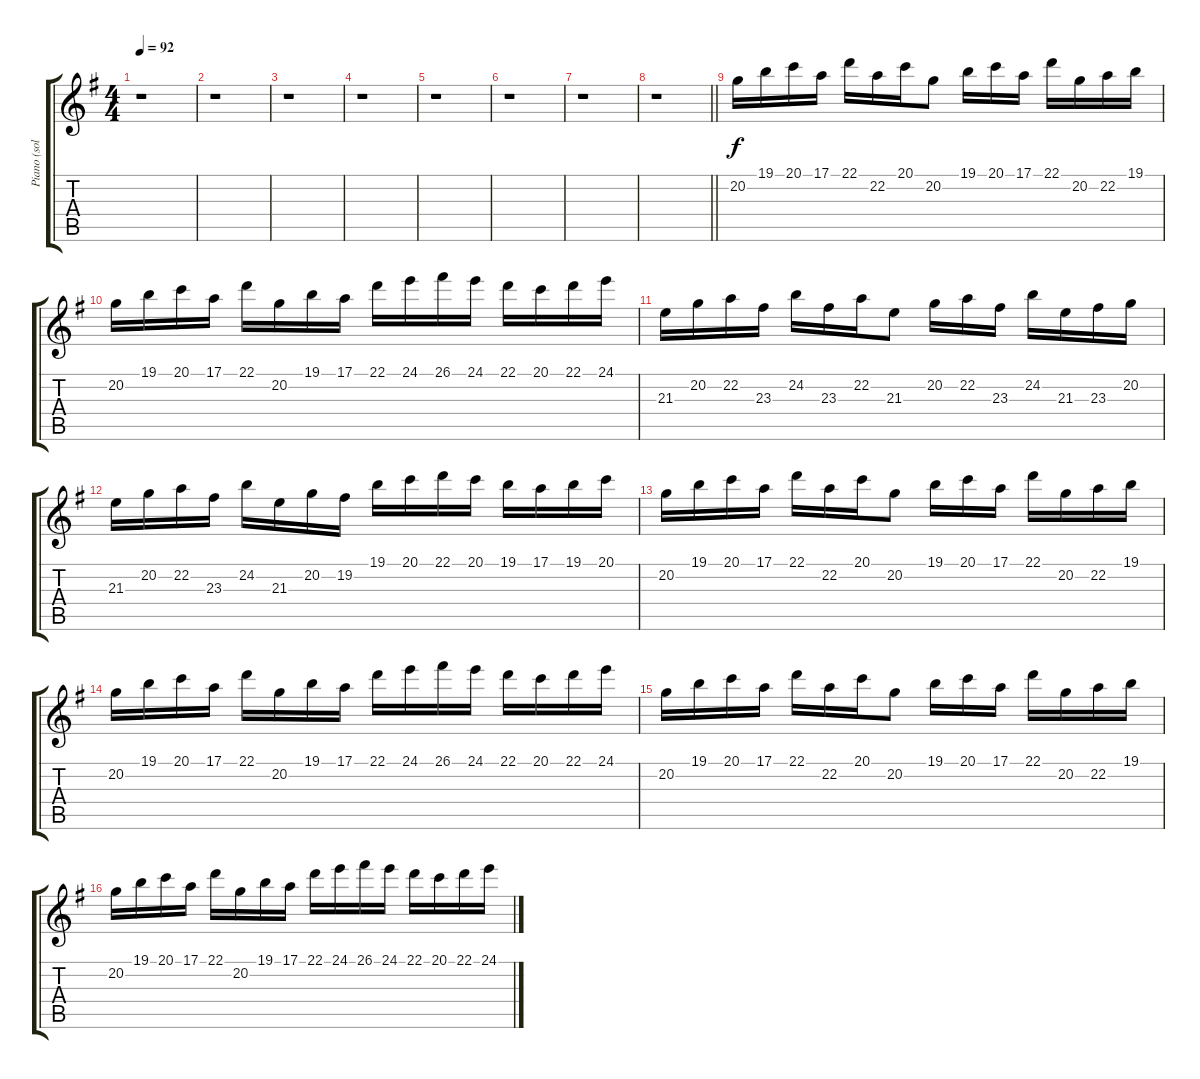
\track ("Piano (sol)" "Piano (sol") {instrument electricgrandpiano}
\staff {score tabs}
\tuning (E4 B3 G3 D3 A2 E2) {hide}
\ts (4 4)
\tempo 92
\clef g2
\ks g
r.1{dy f} |
r.1 |
r.1 |
r.1 |
r.1 |
r.1 |
r.1 |
\barLineRight lightlight
r.1 |
20.2.16 19.1.16 20.1.16 17.1.16 22.1.16 22.2.16 20.1.16 20.2.8 19.1.16 20.1.16 17.1.16 22.1.16 20.2.16 22.2.16 19.1.16 |
20.2.16 19.1.16 20.1.16 17.1.16 22.1.16 20.2.16 19.1.16 17.1.16 22.1.16 24.1.16 26.1.16 24.1.16 22.1.16 20.1.16 22.1.16 24.1.16 |
21.3.16 20.2.16 22.2.16 23.3.16 24.2.16 23.3.16 22.2.16 21.3.8 20.2.16 22.2.16 23.3.16 24.2.16 21.3.16 23.3.16 20.2.16 |
21.3.16 20.2.16 22.2.16 23.3.16 24.2.16 21.3.16 20.2.16 19.2.16 19.1.16 20.1.16 22.1.16 20.1.16 19.1.16 17.1.16 19.1.16 20.1.16 |
20.2.16 19.1.16 20.1.16 17.1.16 22.1.16 22.2.16 20.1.16 20.2.8 19.1.16 20.1.16 17.1.16 22.1.16 20.2.16 22.2.16 19.1.16 |
20.2.16 19.1.16 20.1.16 17.1.16 22.1.16 20.2.16 19.1.16 17.1.16 22.1.16 24.1.16 26.1.16 24.1.16 22.1.16 20.1.16 22.1.16 24.1.16 |
20.2.16 19.1.16 20.1.16 17.1.16 22.1.16 22.2.16 20.1.16 20.2.8 19.1.16 20.1.16 17.1.16 22.1.16 20.2.16 22.2.16 19.1.16 |
20.2.16 19.1.16 20.1.16 17.1.16 22.1.16 20.2.16 19.1.16 17.1.16 22.1.16 24.1.16 26.1.16 24.1.16 22.1.16 20.1.16 22.1.16 24.1.16
